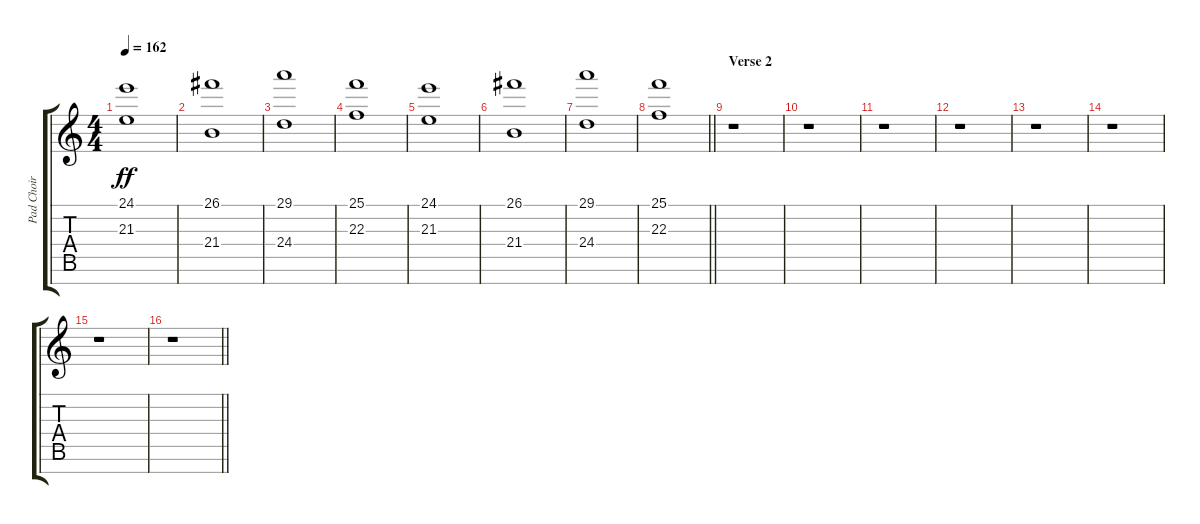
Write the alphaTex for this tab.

\track ("Pad Choir" "Pad Choir") {instrument synthvoice}
\staff {score tabs}
\tuning (E4 B3 G3 D3 A2 E2 B1) {hide}
\ts (4 4)
\tempo 162
\clef g2
\ks c
(24.1 21.3).1{dy ff} |
(26.1 21.4).1 |
(29.1 24.4).1 |
(25.1 22.3).1 |
(24.1 21.3).1 |
(26.1 21.4).1 |
(29.1 24.4).1 |
\barLineRight lightlight
(25.1 22.3).1 |
\section ("" "Verse 2")
r.1 |
r.1 |
r.1 |
r.1 |
r.1 |
r.1 |
r.1 |
\barLineRight lightlight
r.1
